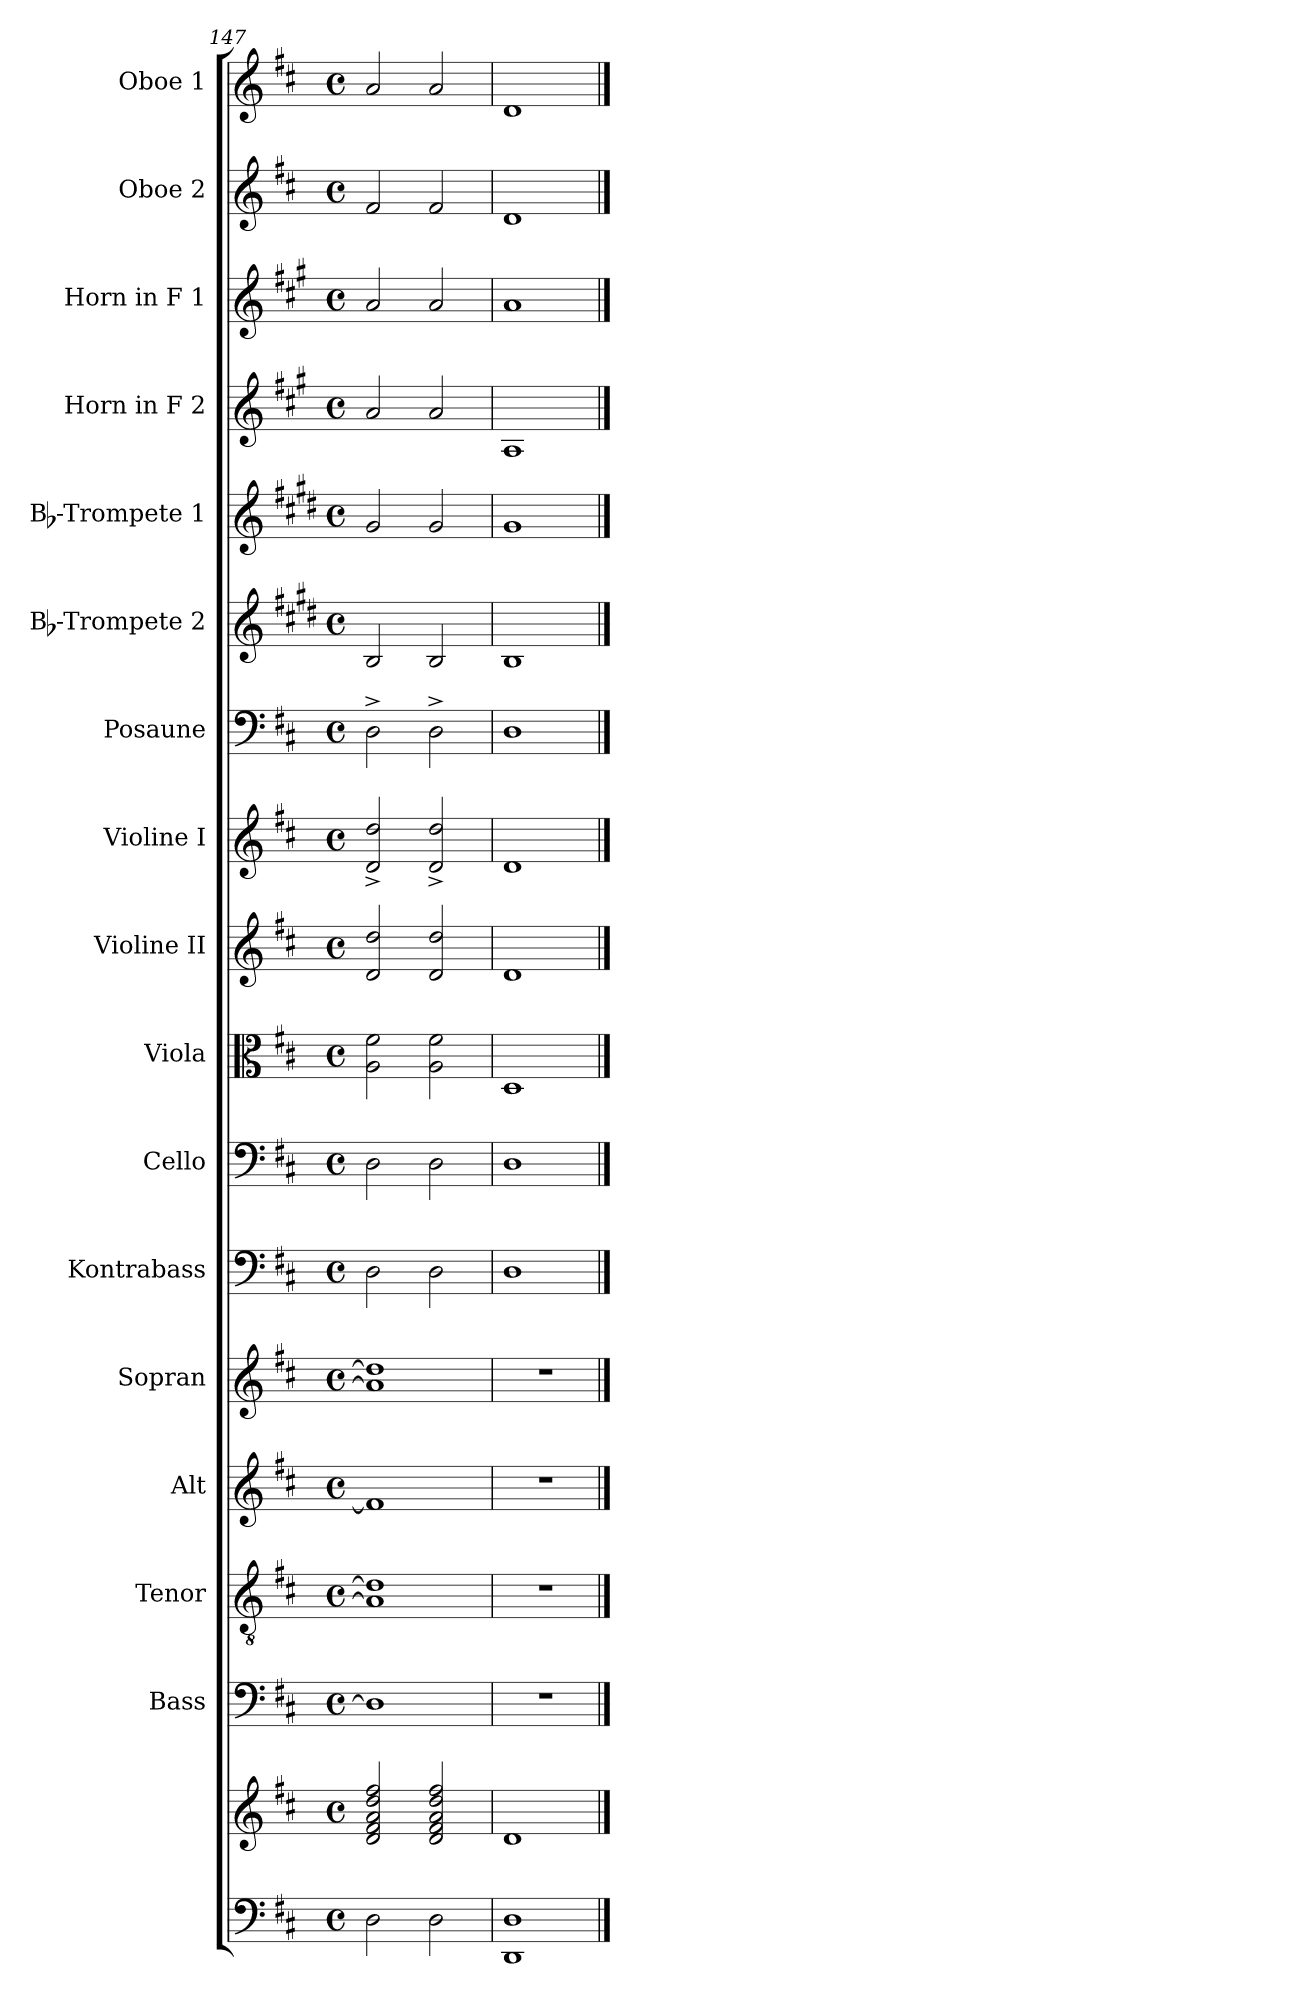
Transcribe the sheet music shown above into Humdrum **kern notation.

**kern	**kern	**kern	**kern	**kern	**kern	**kern	**kern	**kern	**kern	**kern	**kern	**kern	**kern	**kern	**kern	**kern	**kern
*part17	*part17	*part16	*part15	*part14	*part13	*part12	*part11	*part10	*part9	*part8	*part7	*part6	*part5	*part4	*part3	*part2	*part1
*staff18	*staff17	*staff16	*staff15	*staff14	*staff13	*staff12	*staff11	*staff10	*staff9	*staff8	*staff7	*staff6	*staff5	*staff4	*staff3	*staff2	*staff1
*	*	*I"Bass	*I"Tenor	*I"Alt	*I"Sopran	*I"Kontrabass	*I"Cello	*I"Viola	*I"Violine II	*I"Violine I	*I"Posaune	*I"Bb-Trompete 2	*I"Bb-Trompete 1	*I"Horn in F 2	*I"Horn in F 1	*I"Oboe 2	*I"Oboe 1
*	*	*I'B.	*I'T.	*I'A.	*I'S.	*I'Kb.	*	*I'Vla.	*I'Vl. II	*I'Vl. I	*I'Pos.	*I'Bb Trp. 2	*I'Bb Trp. 1	*	*	*I'Ob. 2	*I'Ob. 1
*clefF4	*clefG2	*clefF4	*clefGv2	*clefG2	*clefG2	*clefF4	*clefF4	*clefC3	*clefG2	*clefG2	*clefF4	*clefG2	*clefG2	*clefG2	*clefG2	*clefG2	*clefG2
*	*	*	*	*	*	*ITrd7c12	*	*	*	*	*	*ITrd1c2	*ITrd1c2	*ITrd4c7	*ITrd4c7	*	*
*k[f#c#]	*k[f#c#]	*k[f#c#]	*k[f#c#]	*k[f#c#]	*k[f#c#]	*k[f#c#]	*k[f#c#]	*k[f#c#]	*k[f#c#]	*k[f#c#]	*k[f#c#]	*k[f#c#]	*k[f#c#]	*k[f#c#]	*k[f#c#]	*k[f#c#]	*k[f#c#]
*D:	*D:	*D:	*D:	*D:	*D:	*D:	*D:	*D:	*D:	*D:	*D:	*D:	*D:	*D:	*D:	*D:	*D:
*M4/4	*M4/4	*M4/4	*M4/4	*M4/4	*M4/4	*M4/4	*M4/4	*M4/4	*M4/4	*M4/4	*M4/4	*M4/4	*M4/4	*M4/4	*M4/4	*M4/4	*M4/4
*met(c)	*met(c)	*met(c)	*met(c)	*met(c)	*met(c)	*met(c)	*met(c)	*met(c)	*met(c)	*met(c)	*met(c)	*met(c)	*met(c)	*met(c)	*met(c)	*met(c)	*met(c)
=147	=147	=147	=147	=147	=147	=147	=147	=147	=147	=147	=147	=147	=147	=147	=147	=147	=147
2D\	2d/ 2f#/ 2a/ 2dd/ 2ff#/	1D]	1A] 1d]	1f#]	1a] 1dd]	2DD\	2D\	2A\ 2f#\	2d/ 2dd/	2d/^< 2dd/^<	2D^>\	2A/	2f#/	2d/	2d/	2f#/	2a/
2D\	2d/ 2f#/ 2a/ 2dd/ 2ff#/	.	.	.	.	2DD\	2D\	2A\ 2f#\	2d/ 2dd/	2d/^< 2dd/^<	2D^>\	2A/	2f#/	2d/	2d/	2f#/	2a/
=148	=148	=148	=148	=148	=148	=148	=148	=148	=148	=148	=148	=148	=148	=148	=148	=148	=148
1DD 1D	1d	1r	1r	1r	1r	1DD	1D	1D	1d	1d	1D	1A	1f#	1D	1d	1d	1d
==	==	==	==	==	==	==	==	==	==	==	==	==	==	==	==	==	==
*-	*-	*-	*-	*-	*-	*-	*-	*-	*-	*-	*-	*-	*-	*-	*-	*-	*-
